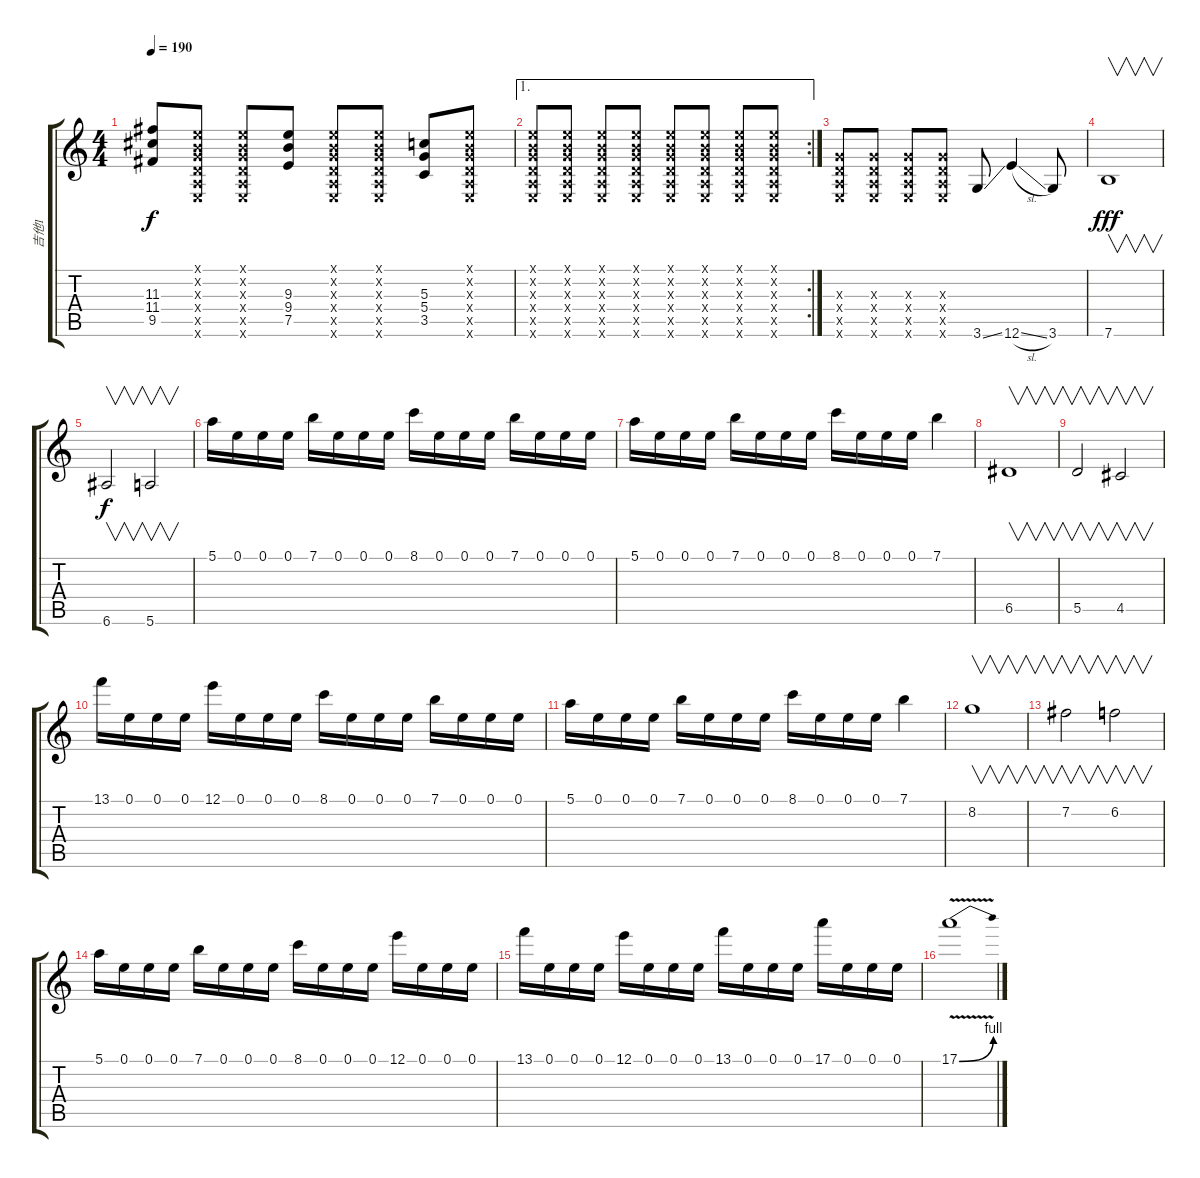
\track ("吉他1" "吉他1") {instrument overdrivenguitar}
\staff {score tabs}
\tuning (E4 B3 G3 D3 A2 E2) {hide}
\ts (4 4)
\tempo 190
\clef g2
\ks c
(11.3 11.4 9.5).8{dy f} (0.1{x} 0.2{x} 0.3{x} 0.4{x} 0.5{x} 0.6{x}).8 (0.1{x} 0.2{x} 0.3{x} 0.4{x} 0.5{x} 0.6{x}).8 (9.3 9.4 7.5).8 (0.1{x} 0.2{x} 0.3{x} 0.4{x} 0.5{x} 0.6{x}).8 (0.1{x} 0.2{x} 0.3{x} 0.4{x} 0.5{x} 0.6{x}).8 (5.3 5.4 3.5).8 (0.1{x} 0.2{x} 0.3{x} 0.4{x} 0.5{x} 0.6{x}).8 |
\ae 1
\rc 2
(0.1{x} 0.2{x} 0.3{x} 0.4{x} 0.5{x} 0.6{x}).8 (0.1{x} 0.2{x} 0.3{x} 0.4{x} 0.5{x} 0.6{x}).8 (0.1{x} 0.2{x} 0.3{x} 0.4{x} 0.5{x} 0.6{x}).8 (0.1{x} 0.2{x} 0.3{x} 0.4{x} 0.5{x} 0.6{x}).8 (0.1{x} 0.2{x} 0.3{x} 0.4{x} 0.5{x} 0.6{x}).8 (0.1{x} 0.2{x} 0.3{x} 0.4{x} 0.5{x} 0.6{x}).8 (0.1{x} 0.2{x} 0.3{x} 0.4{x} 0.5{x} 0.6{x}).8 (0.1{x} 0.2{x} 0.3{x} 0.4{x} 0.5{x} 0.6{x}).8 |
(0.3{x} 0.4{x} 0.5{x} 0.6{x}).8 (0.3{x} 0.4{x} 0.5{x} 0.6{x}).8 (0.3{x} 0.4{x} 0.5{x} 0.6{x}).8 (0.3{x} 0.4{x} 0.5{x} 0.6{x}).8 3.6{ss}.8 12.6{sl}.4 3.6.8 |
7.6.1{v dy fff} |
6.6.2{v dy f} 5.6.2{v} |
5.1.16 0.1.16 0.1.16 0.1.16 7.1.16 0.1.16 0.1.16 0.1.16 8.1.16 0.1.16 0.1.16 0.1.16 7.1.16 0.1.16 0.1.16 0.1.16 |
5.1.16 0.1.16 0.1.16 0.1.16 7.1.16 0.1.16 0.1.16 0.1.16 8.1.16 0.1.16 0.1.16 0.1.16 7.1.4 |
6.5.1{v} |
5.5.2{v} 4.5.2{v} |
13.1.16 0.1.16 0.1.16 0.1.16 12.1.16 0.1.16 0.1.16 0.1.16 8.1.16 0.1.16 0.1.16 0.1.16 7.1.16 0.1.16 0.1.16 0.1.16 |
5.1.16 0.1.16 0.1.16 0.1.16 7.1.16 0.1.16 0.1.16 0.1.16 8.1.16 0.1.16 0.1.16 0.1.16 7.1.4 |
8.2.1{v} |
7.2.2{v} 6.2.2{v} |
5.1.16 0.1.16 0.1.16 0.1.16 7.1.16 0.1.16 0.1.16 0.1.16 8.1.16 0.1.16 0.1.16 0.1.16 12.1.16 0.1.16 0.1.16 0.1.16 |
13.1.16 0.1.16 0.1.16 0.1.16 12.1.16 0.1.16 0.1.16 0.1.16 13.1.16 0.1.16 0.1.16 0.1.16 17.1.16 0.1.16 0.1.16 0.1.16 |
17.1{be (bend 0 0 60 4) v}.1
